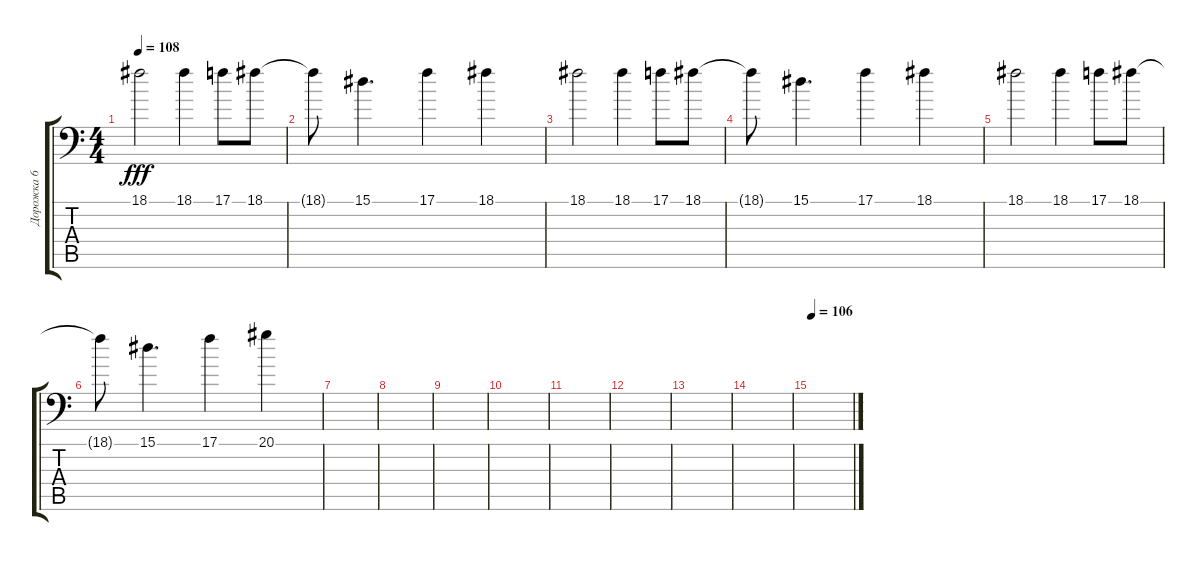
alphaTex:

\track ("Дорожка 6" "Дорожка 6") {instrument acousticgrandpiano}
\staff {score tabs}
\tuning (C4 G3 Eb3 Bb2 F2 Bb1) {hide}
\ts (4 4)
\tempo 108
\clef f4
\ks c
18.1.2{dy fff} 18.1.4 17.1.8 18.1.8 |
18.1{t}.8 15.1.4{d} 17.1.4 18.1.4 |
18.1.2 18.1.4 17.1.8 18.1.8 |
18.1{t}.8 15.1.4{d} 17.1.4 18.1.4 |
18.1.2 18.1.4 17.1.8 18.1.8 |
18.1{t}.8 15.1.4{d} 17.1.4 20.1.4 |
|
|
|
|
|
|
|
|
\tempo 106
